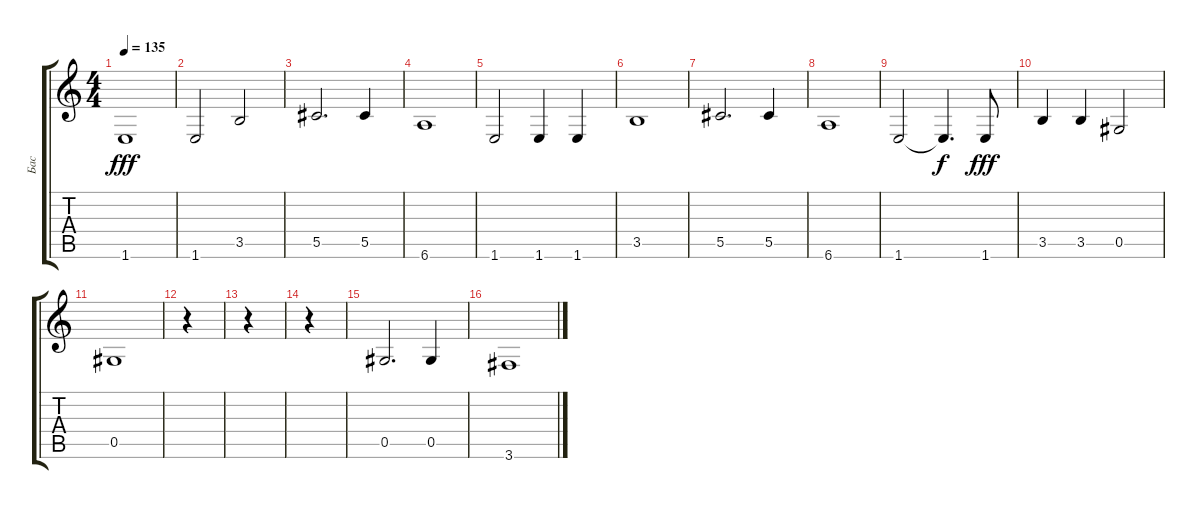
\track ("Бас" "Бас") {instrument electricbassfinger}
\staff {score tabs}
\tuning (Eb4 Bb3 Gb3 Db3 Ab2 Eb2) {hide}
\ts (4 4)
\tempo 135
\clef g2
\ks c
1.6.1{dy fff} |
1.6.2 3.5.2 |
5.5.2{d} 5.5.4 |
6.6.1 |
1.6.2 1.6.4 1.6.4 |
3.5.1 |
5.5.2{d} 5.5.4 |
6.6.1 |
1.6.2 1.6{t}.4{d dy f} 1.6.8{dy fff} |
3.5.4 3.5.4 0.5.2 |
0.5.1 |
r.4 |
r.4 |
r.4 |
0.5.2{d} 0.5.4 |
3.6.1
